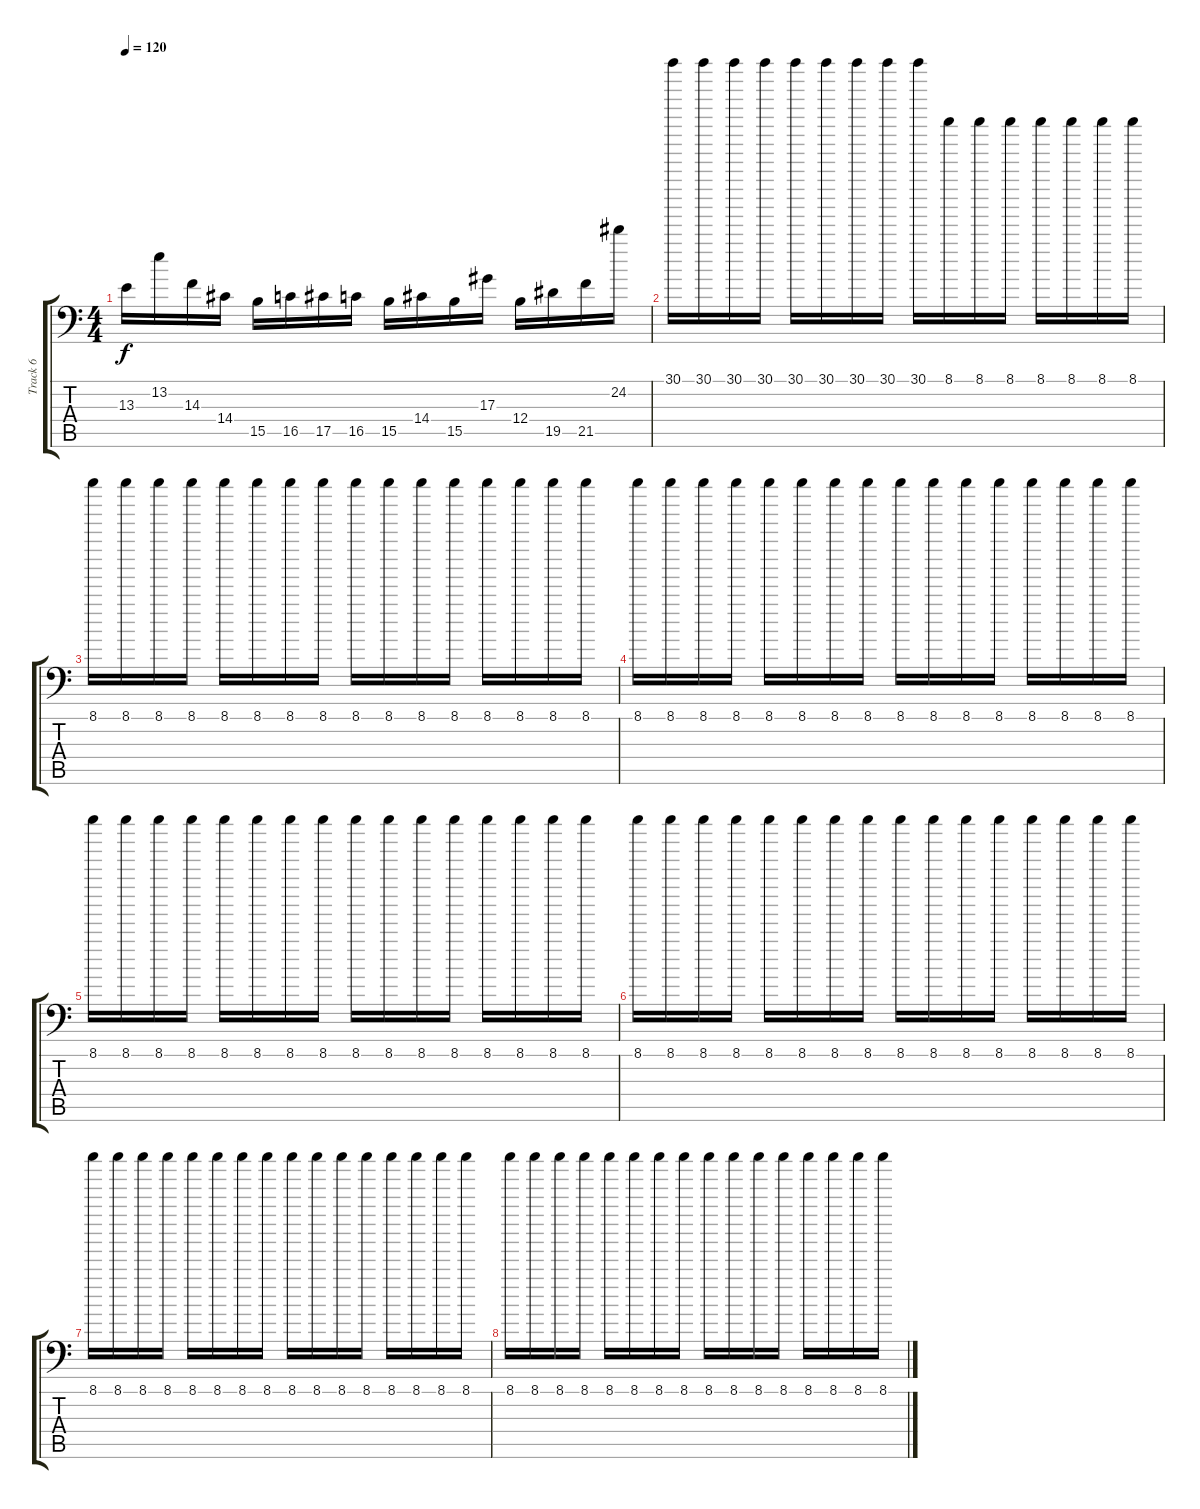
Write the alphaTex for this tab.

\track ("Track 6" "Track 6") {instrument accordion}
\staff {score tabs}
\tuning (B8 Eb4 Eb3 B2 Ab2 C-1) {hide}
\ts (4 4)
\tempo 120
\clef f4
\ks c
13.3.16{dy f} 13.2.16 14.3.16 14.4.16 15.5.16 16.5.16 17.5.16 16.5.16 15.5.16 14.4.16 15.5.16 17.3.16 12.4.16 19.5.16 21.5.16 24.2.16 |
30.1.16 30.1.16 30.1.16 30.1.16 30.1.16 30.1.16 30.1.16 30.1.16 30.1.16 8.1.16 8.1.16 8.1.16 8.1.16 8.1.16 8.1.16 8.1.16 |
8.1.16 8.1.16 8.1.16 8.1.16 8.1.16 8.1.16 8.1.16 8.1.16 8.1.16 8.1.16 8.1.16 8.1.16 8.1.16 8.1.16 8.1.16 8.1.16 |
8.1.16 8.1.16 8.1.16 8.1.16 8.1.16 8.1.16 8.1.16 8.1.16 8.1.16 8.1.16 8.1.16 8.1.16 8.1.16 8.1.16 8.1.16 8.1.16 |
8.1.16 8.1.16 8.1.16 8.1.16 8.1.16 8.1.16 8.1.16 8.1.16 8.1.16 8.1.16 8.1.16 8.1.16 8.1.16 8.1.16 8.1.16 8.1.16 |
8.1.16 8.1.16 8.1.16 8.1.16 8.1.16 8.1.16 8.1.16 8.1.16 8.1.16 8.1.16 8.1.16 8.1.16 8.1.16 8.1.16 8.1.16 8.1.16 |
8.1.16 8.1.16 8.1.16 8.1.16 8.1.16 8.1.16 8.1.16 8.1.16 8.1.16 8.1.16 8.1.16 8.1.16 8.1.16 8.1.16 8.1.16 8.1.16 |
8.1.16 8.1.16 8.1.16 8.1.16 8.1.16 8.1.16 8.1.16 8.1.16 8.1.16 8.1.16 8.1.16 8.1.16 8.1.16 8.1.16 8.1.16 8.1.16
